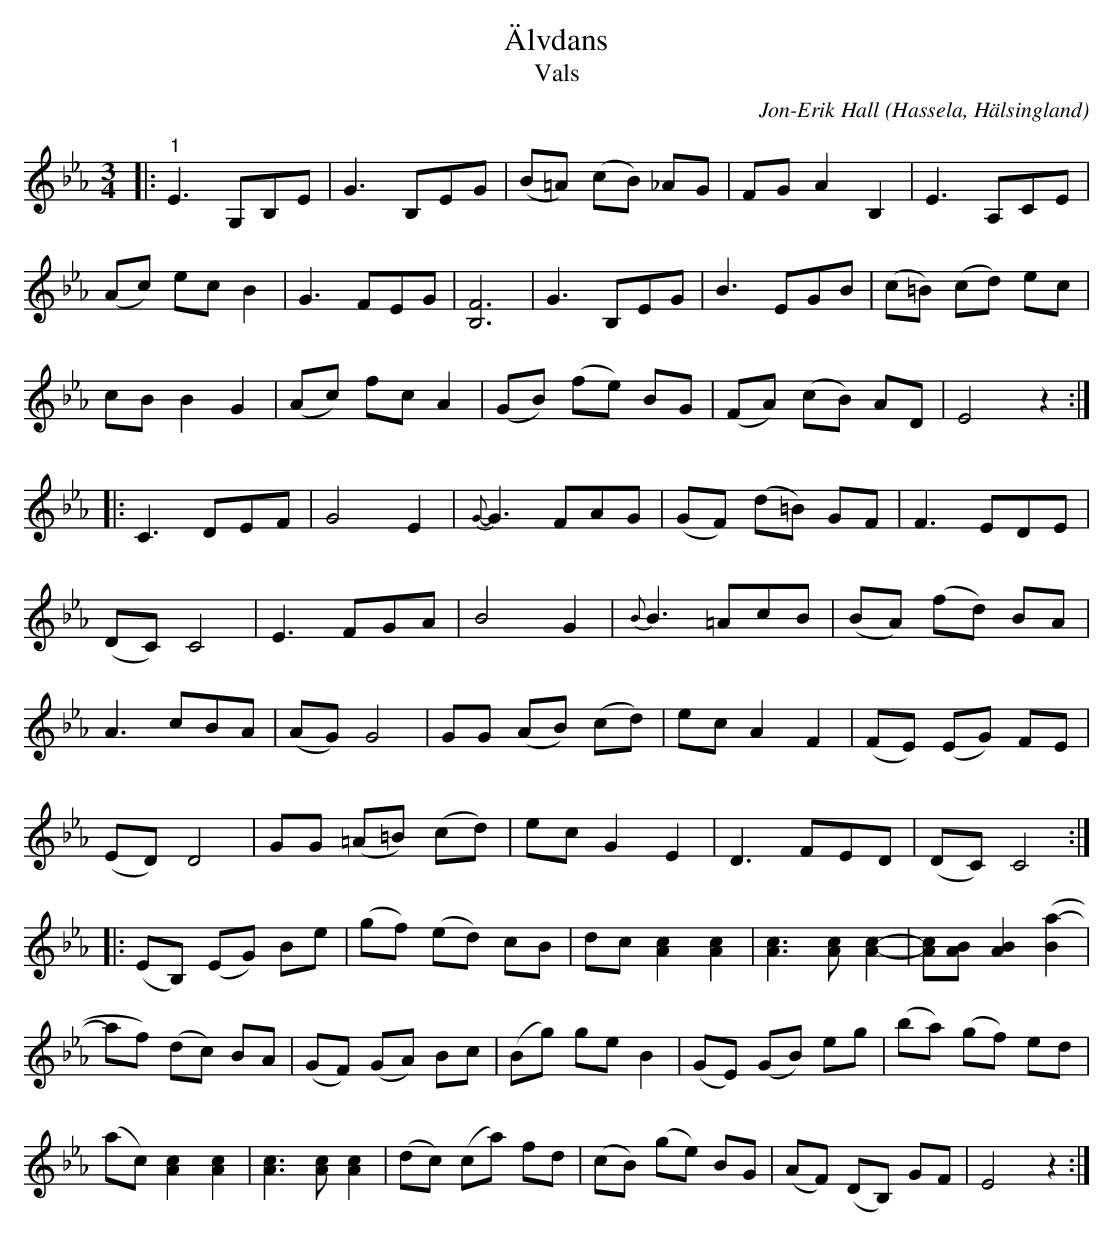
X:1
T:Älvdans
T:Vals
C:Jon-Erik Hall
O:Hassela, Hälsingland
L:1/8
M:3/4
K:Eb
|:"^1" E3 G,B,E | G3 B,EG | (B=A) (cB) _AG | FG A2 B,2 | E3 A,CE |
(Ac) ec B2 | G3 FEG | [B,F]6 | G3 B,EG | B3 EGB | (c=B) (cd) ec |
cB B2 G2 | (Ac) fc A2 | (GB) (fe) BG | (FA) (cB) AD | E4 z2 ::
C3 DEF | G4 E2 |{G-} G3 FAG | (GF) (d=B) GF | F3 EDE |
(DC) C4 | E3 FGA | B4 G2 | {B} B3 =AcB | (BA) (fd) BA |
A3 cBA | (AG) G4 | GG (AB) (cd) | ec A2 F2 | (FE) (EG) FE |
(ED) D4 | GG (=A=B) (cd) | ec G2 E2 | D3 FED | (DC) C4 ::
(EB,) (EG) Be | (gf) (ed) cB | dc [Ac]2 [Ac]2 | [Ac]3 [Ac] [Ac]2- | [Ac][AB] [AB]2 ([Ba-]2 |
af) (dc) BA |(GF) (GA) Bc | (Bg) ge B2 | (GE) (GB) eg | (ba) (gf) ed |
(ac) [Ac]2 [Ac]2 | [Ac]3 [Ac] [Ac]2 | (dc) (ca) fd | (cB) (ge) BG | (AF) (DB,) GF | E4 z2 :|
